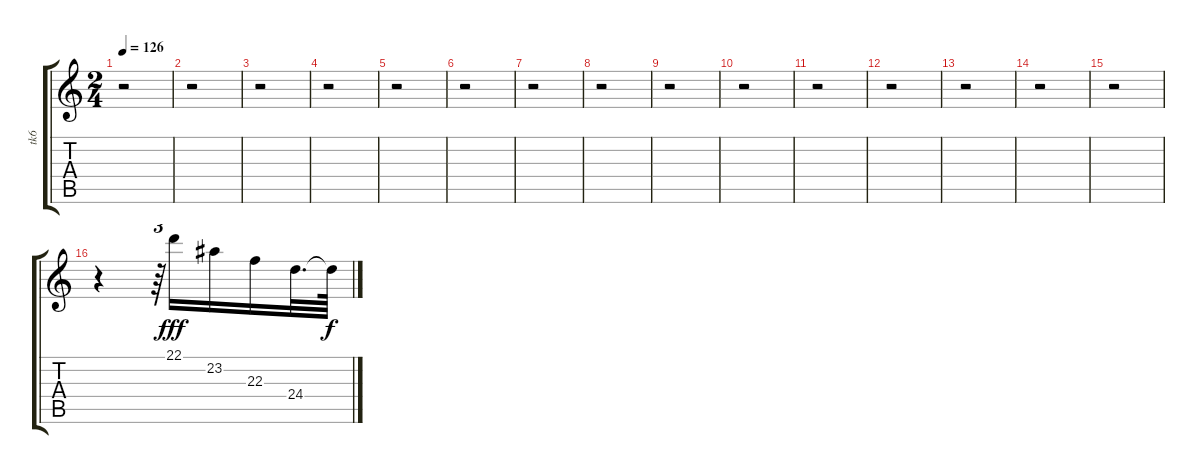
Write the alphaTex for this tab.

\track ("tk6" "tk6") {instrument reedorgan}
\staff {score tabs}
\tuning (E4 B3 G3 D3 A2 E2) {hide}
\ts (2 4)
\tempo 126
\clef g2
\ks c
r.2{dy f} |
r.2 |
r.2 |
r.2 |
r.2 |
r.2 |
r.2 |
r.2 |
r.2 |
r.2 |
r.2 |
r.2 |
r.2 |
r.2 |
r.2 |
r.4 r.64{tu (3 2)} 22.1.16{dy fff} 23.2.16 22.3.16 24.4.32{d} 24.4{t}.64{dy f}
